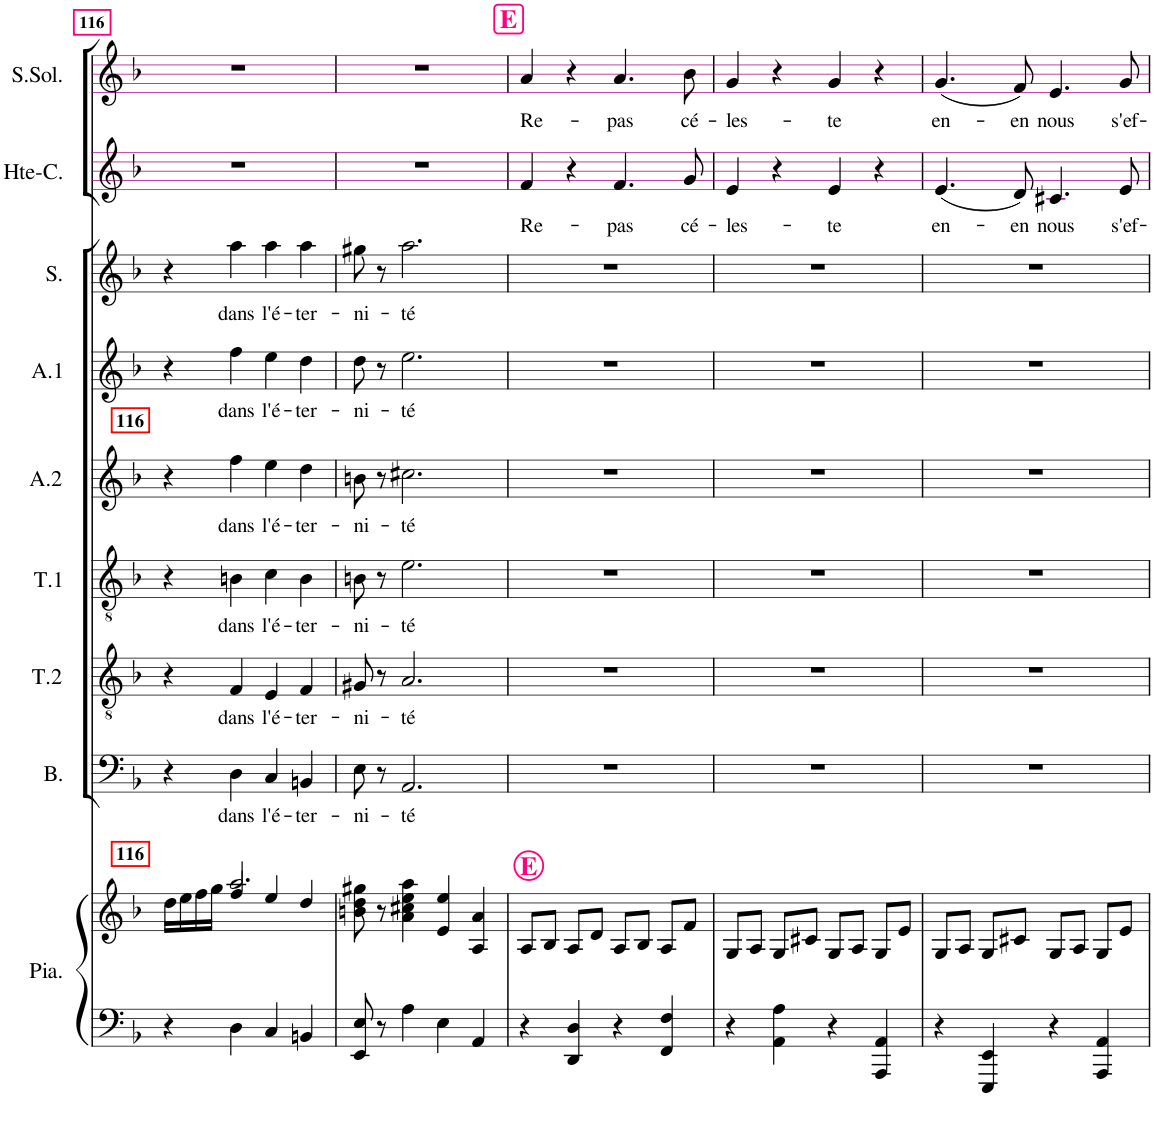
**kern	**kern	**kern	**text	**kern	**text	**kern	**text	**kern	**text	**kern	**text	**kern	**text	**kern	**text	**kern	**text
*part9	*part9	*part8	*part8	*part7	*part7	*part6	*part6	*part5	*part5	*part4	*part4	*part3	*part3	*part2	*part2	*part1	*part1
*staff10	*staff9	*staff8	*staff8	*staff7	*staff7	*staff6	*staff6	*staff5	*staff5	*staff4	*staff4	*staff3	*staff3	*staff2	*staff2	*staff1	*staff1
*I"Piano	*	*I"Basse	*	*I"Ténor 2	*	*I"Ténor 1	*	*I"Alto 2	*	*I"Alto 1	*	*I"Soprano	*	*I"Hte-Contre	*	*I"Soprano Sol.	*
*I'Pia.	*	*I'B.	*	*I'T.2	*	*I'T.1	*	*I'A.2	*	*I'A.1	*	*I'S.	*	*I'Hte-C.	*	*I'S.Sol.	*
!!LO:PB:g=z
*clefF4	*clefG2	*clefF4	*	*clefGv2	*	*clefGv2	*	*clefG2	*	*clefG2	*	*clefG2	*	*clefG2	*	*clefG2	*
*k[b-]	*k[b-]	*k[b-]	*	*k[b-]	*	*k[b-]	*	*k[b-]	*	*k[b-]	*	*k[b-]	*	*k[b-]	*	*k[b-]	*
*M2/2	*M2/2	*M2/2	*	*M2/2	*	*M2/2	*	*M2/2	*	*M2/2	*	*M2/2	*	*M2/2	*	*M2/2	*
*met(c|)	*met(c|)	*met(c|)	*	*met(c|)	*	*met(c|)	*	*met(c|)	*	*met(c|)	*	*met(c|)	*	*met(c|)	*	*met(c|)	*
=116	=116	=116	=116	=116	=116	=116	=116	=116	=116	=116	=116	=116	=116	=116	=116	=116	=116
*	*^	*	*	*	*	*	*	*	*	*	*	*	*	*	*	*	*
!	!	!	!	!	!	!	!	!	!LO:TX:a:B:t=116	!	!	!	!	!	!	!	!	!
!	!LO:TX:a:B:t=116	!	!	!	!	!	!	!	!	!	!	!	!	!	!	!	!	!
4r	16dd\LL	4ryy	4r	.	4r	.	4r	.	4r	.	4r	.	4r	.	1r	.	1r	.
.	16ee\	.	.	.	.	.	.	.	.	.	.	.	.	.	.	.	.	.
.	16ff\	.	.	.	.	.	.	.	.	.	.	.	.	.	.	.	.	.
.	16gg\JJ	.	.	.	.	.	.	.	.	.	.	.	.	.	.	.	.	.
!	!	!	!	!LO:LY:b	!	!LO:LY:b	!	!LO:LY:b	!	!LO:LY:b	!	!LO:LY:b	!	!LO:LY:b	!	!	!	!
4D\	4ff/	2.aa/	4D\	dans	4F/	dans	4Bn\	dans	4ff\	dans	4ff\	dans	4aa\	dans	.	.	.	.
!	!	!	!	!LO:LY:b	!	!LO:LY:b	!	!LO:LY:b	!	!LO:LY:b	!	!LO:LY:b	!	!LO:LY:b	!	!	!	!
4C/	4ee/	.	4C/	l'é-	4E/	l'é-	4c\	l'é-	4ee\	l'é-	4ee\	l'é-	4aa\	l'é-	.	.	.	.
!	!	!	!	!LO:LY:b	!	!LO:LY:b	!	!LO:LY:b	!	!LO:LY:b	!	!LO:LY:b	!	!LO:LY:b	!	!	!	!
4BBn/	4dd/	.	4BBn/	-ter-	4F/	-ter-	4B\	-ter-	4dd\	-ter-	4dd\	-ter-	4aa\	-ter-	.	.	.	.
*	*v	*v	*	*	*	*	*	*	*	*	*	*	*	*	*	*	*	*
=117	=117	=117	=117	=117	=117	=117	=117	=117	=117	=117	=117	=117	=117	=117	=117	=117	=117
!	!	!	!LO:LY:b	!	!LO:LY:b	!	!LO:LY:b	!	!LO:LY:b	!	!LO:LY:b	!	!LO:LY:b	!	!	!	!
8EE/ 8E/	8bn\ 8dd\ 8gg#X\	8E\	-ni-	8G#X/	-ni-	8Bn\	-ni-	8bn\	-ni-	8dd\	-ni-	8gg#X\	-ni-	1r	.	1r	.
8r	8r	8r	.	8r	.	8r	.	8r	.	8r	.	8r	.	.	.	.	.
!	!	!	!LO:LY:b	!	!LO:LY:b	!	!LO:LY:b	!	!LO:LY:b	!	!LO:LY:b	!	!LO:LY:b	!	!	!	!
4A\	4a\ 4cc#X\ 4ee\ 4aa\	2.AA/	-té	2.A/	-té	2.e\	-té	2.cc#X\	-té	2.ee\	-té	2.aa\	-té	.	.	.	.
4E\	4e/ 4ee/	.	.	.	.	.	.	.	.	.	.	.	.	.	.	.	.
4AA/	4A/ 4a/	.	.	.	.	.	.	.	.	.	.	.	.	.	.	.	.
!!LO:REH:place=s1:a:B:cj:color=#FF007F:fs=14:t=E
=118	=118	=118	=118	=118	=118	=118	=118	=118	=118	=118	=118	=118	=118	=118	=118	=118	=118
!	!LO:TX:a:B:color=#FF007F:t=E	!	!	!	!	!	!	!	!	!	!	!	!	!	!	!	!
!	!	!	!	!	!	!	!	!	!	!	!	!	!	!	!LO:LY:b	!	!LO:LY:b
4r	8A/L	1r	.	1r	.	1r	.	1r	.	1r	.	1r	.	4f/	Re-	4a/	Re-
.	8B-/J	.	.	.	.	.	.	.	.	.	.	.	.	.	.	.	.
4DD/ 4D/	8A/L	.	.	.	.	.	.	.	.	.	.	.	.	4r	.	4r	.
.	8d/J	.	.	.	.	.	.	.	.	.	.	.	.	.	.	.	.
!	!	!	!	!	!	!	!	!	!	!	!	!	!	!	!LO:LY:b	!	!LO:LY:b
4r	8A/L	.	.	.	.	.	.	.	.	.	.	.	.	4.f/	-pas	4.a/	-pas
.	8B-/J	.	.	.	.	.	.	.	.	.	.	.	.	.	.	.	.
4FF/ 4F/	8A/L	.	.	.	.	.	.	.	.	.	.	.	.	.	.	.	.
!	!	!	!	!	!	!	!	!	!	!	!	!	!	!	!LO:LY:b	!	!LO:LY:b
.	8f/J	.	.	.	.	.	.	.	.	.	.	.	.	8g/	cé-	8b-\	cé-
=119	=119	=119	=119	=119	=119	=119	=119	=119	=119	=119	=119	=119	=119	=119	=119	=119	=119
!	!	!	!	!	!	!	!	!	!	!	!	!	!	!	!LO:LY:b	!	!LO:LY:b
4r	8G/L	1r	.	1r	.	1r	.	1r	.	1r	.	1r	.	4e/	-les-	4g/	-les-
.	8A/J	.	.	.	.	.	.	.	.	.	.	.	.	.	.	.	.
4AA\ 4A\	8G/L	.	.	.	.	.	.	.	.	.	.	.	.	4r	.	4r	.
.	8c#X/J	.	.	.	.	.	.	.	.	.	.	.	.	.	.	.	.
!	!	!	!	!	!	!	!	!	!	!	!	!	!	!	!LO:LY:b	!	!LO:LY:b
4r	8G/L	.	.	.	.	.	.	.	.	.	.	.	.	4e/	-te	4g/	-te
.	8A/J	.	.	.	.	.	.	.	.	.	.	.	.	.	.	.	.
4AAA/ 4AA/	8G/L	.	.	.	.	.	.	.	.	.	.	.	.	4r	.	4r	.
.	8e/J	.	.	.	.	.	.	.	.	.	.	.	.	.	.	.	.
=120	=120	=120	=120	=120	=120	=120	=120	=120	=120	=120	=120	=120	=120	=120	=120	=120	=120
!	!	!	!	!	!	!	!	!	!	!	!	!	!	!	!LO:LY:b	!	!LO:LY:b
4r	8G/L	1r	.	1r	.	1r	.	1r	.	1r	.	1r	.	(4.e/	en-	(4.g/	en-
.	8A/J	.	.	.	.	.	.	.	.	.	.	.	.	.	.	.	.
4EEE/ 4EE/	8G/L	.	.	.	.	.	.	.	.	.	.	.	.	.	.	.	.
!	!	!	!	!	!	!	!	!	!	!	!	!	!	!	!LO:LY:b	!	!LO:LY:b
.	8c#X/J	.	.	.	.	.	.	.	.	.	.	.	.	8d/)	-en	8f/)	-en
!	!	!	!	!	!	!	!	!	!	!	!	!	!	!	!LO:LY:b	!	!LO:LY:b
4r	8G/L	.	.	.	.	.	.	.	.	.	.	.	.	4.c#X/	nous	4.e/	nous
.	8A/J	.	.	.	.	.	.	.	.	.	.	.	.	.	.	.	.
4AAA/ 4AA/	8G/L	.	.	.	.	.	.	.	.	.	.	.	.	.	.	.	.
!	!	!	!	!	!	!	!	!	!	!	!	!	!	!	!LO:LY:b	!	!LO:LY:b
.	8e/J	.	.	.	.	.	.	.	.	.	.	.	.	8e/	s'ef-	8g/	s'ef-
=	=	=	=	=	=	=	=	=	=	=	=	=	=	=	=	=	=
*-	*-	*-	*-	*-	*-	*-	*-	*-	*-	*-	*-	*-	*-	*-	*-	*-	*-
